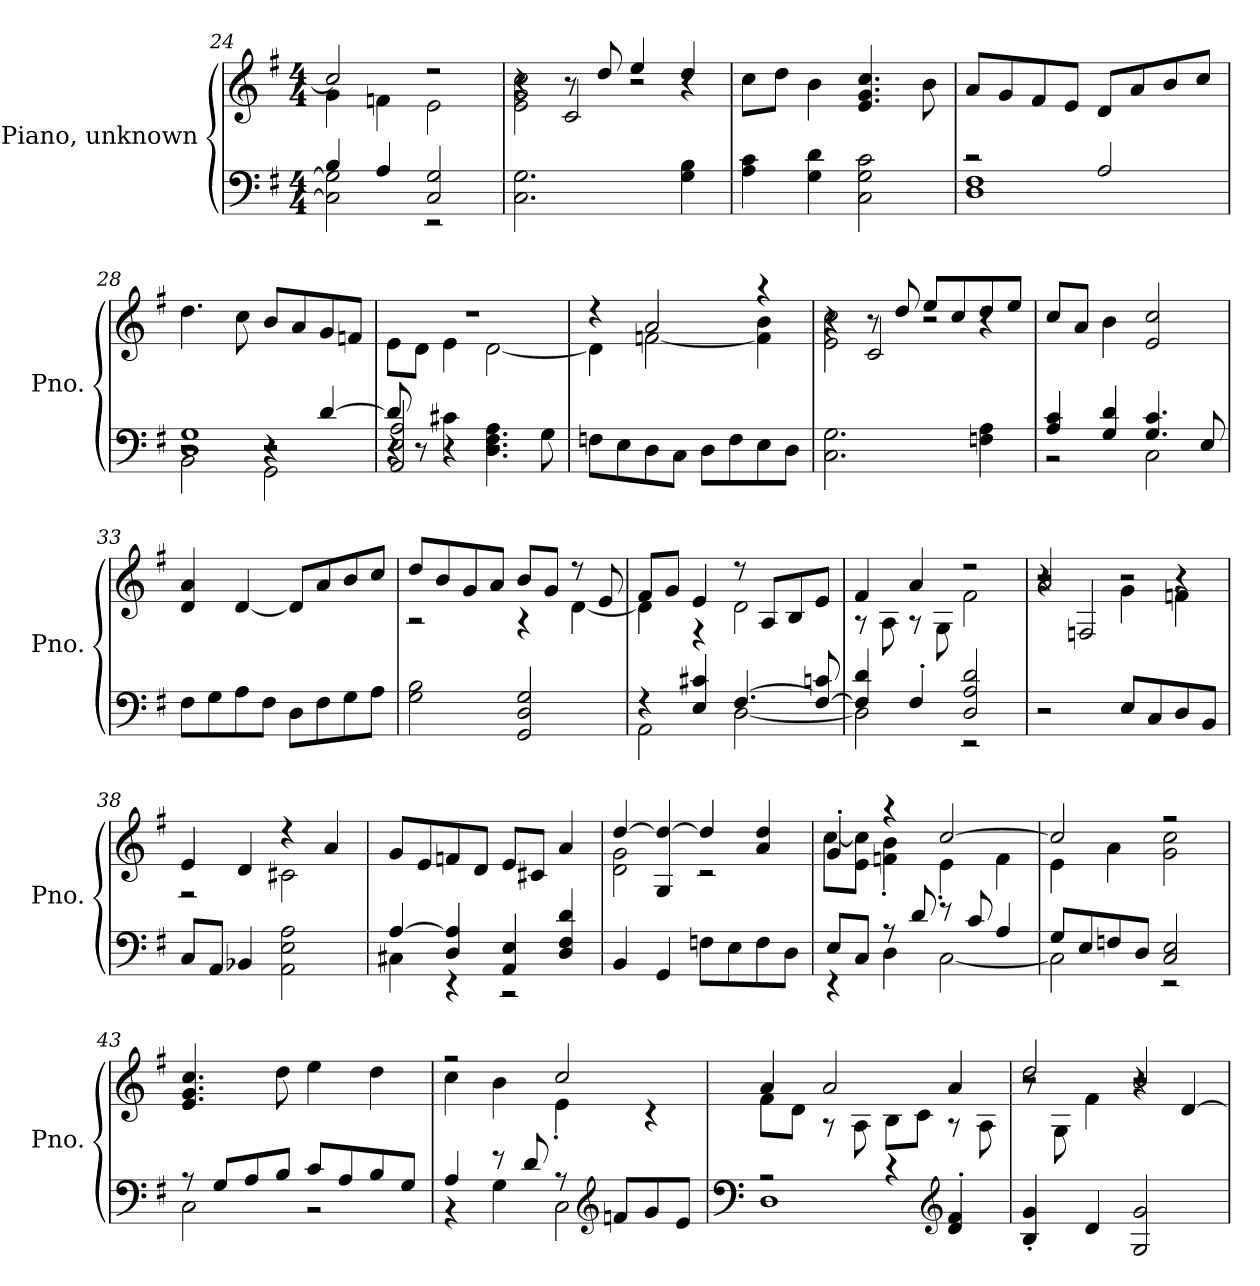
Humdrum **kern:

**kern	**kern
*part1	*part1
*staff2	*staff1
*I"Piano, unknown	*
*I'Pno.	*
*clefF4	*clefG2
*k[f#]	*k[f#]
*M4/4	*M4/4
=24	=24
*^	*^
4B/	2C\] 2G\]	2cc/]	4g\
4A/	.	.	4fn\
2C/ 2G/	2r	2r	2e\
*v	*v	*	*
=25	=25	=25
*	*	*^
2.C\ 2.G\	4r	2e\ 2g\ 2cc\	4r
.	8r	.	2c/
.	8dd/	.	.
.	4ee/	2r	.
4G\ 4B\	4dd/	.	4r
*	*v	*v	*v
=26	=26
4A\ 4c\	8cc\L
.	8dd\J
4G\ 4d\	4b\
2C\ 2G\ 2c\	4.e/ 4.g/ 4.cc/
.	8b\
=27	=27
*^	*
2r	1D 1F#	8a/L
.	.	8g/
.	.	8f#/
.	.	8e/J
2A/	.	8d/L
.	.	8a/
.	.	8b/
.	.	8cc/J
=28	=28	=28
*^	*^	*
2r	2BB\	1D 1G	2r	4.dd\
.	.	.	.	8cc\
4r	2r	.	2GG\	8b/L
.	.	.	.	8a/
[4d/	.	.	.	8g/
.	.	.	.	8fn/J
*	*	*v	*v	*
!!LO:LB:g=z
=29	=29	=29	=29
*	*	*	*^
8d/]	4r	2AA/ 2E/ 2A/	1r	8e\L
8r	.	.	.	8d\J
4r	4c#X\	.	.	4e\
2r	4.D\ 4.F#\ 4.A\	2r	.	[2d\
.	8G\	.	.	.
*v	*v	*v	*	*
=30	=30	=30
8Fn\L	4r	4d\]
8E\	.	.
8D\	2a/	[2fn\
8C\J	.	.
8D\L	.	.
8F\	.	.
8E\	4r	4f\] 4b\
8D\J	.	.
=31	=31	=31
*	*	*^
2.C\ 2.G\	4r	2e\ 2cc\	4r
.	8r	.	2c/
.	8dd/	.	.
.	8ee/L	2r	.
.	8cc/	.	.
4Fn\ 4A\	8dd/	.	4r
.	8ee/J	.	.
*	*v	*v	*v
=32	=32
*^	*
4A/ 4c/	2r	8cc/L
.	.	8a/J
4G/ 4d/	.	4b\
4.G/ 4.c/	2C\	2e/ 2cc/
8E/	.	.
*v	*v	*
=33	=33
8F#\L	4d/ 4a/
8G\	.
8A\	[4d/
8F#\J	.
8D\L	8d/L]
8F#\	8a/
8G\	8b/
8A\J	8cc/J
!!LO:PB:g=z
=34	=34
*	*^
2G\ 2B\	8dd/L	2r
.	8b/	.
.	8g/	.
.	8a/J	.
2GG/ 2D/ 2G/	8b/L	4r
.	8g/J	.
.	8r	[4d\
.	8e/	.
=35	=35	=35
*^	*	*
4r	2AA\	8f#/L	4d\]
.	.	8g/J	.
4E/ 4c#X/	.	4e/	4r
[4.F#/	[2D\	8r	2d\
.	.	8A/L	.
.	.	8B/	.
8F#/_ 8cn/	.	8e/J	.
=36	=36	=36	=36
4F#/] 4d/	2D\]	4f#/	8r
.	.	.	8A\
4F#'/	.	4a/	8r
.	.	.	8G\
2D/ 2A/ 2d/	2r	2r	2f#\
*v	*v	*	*
=37	=37	=37
*	*	*^
2r	2a/	2r	4r
.	.	.	2Fn/
8E/L	2r	4g\	.
8C/	.	.	.
8D/	.	4fn\	4r
8BB/J	.	.	.
*	*	*v	*v
=38	=38	=38
8C/L	4e/	2r
8AA/J	.	.
4BB-X/	4d/	.
2AA\ 2E\ 2A\	4r	2c#X\
.	4a/	.
*	*v	*v
!!LO:LB:g=z
=39	=39
*^	*
[4A/	4C#X\	8g/L
.	.	8e/
4D/ 4A/]	4r	8fn/
.	.	8d/J
4AA/ 4E/	2r	8e/L
.	.	8c#X/J
4D/ 4F#/ 4d/	.	4a/
*v	*v	*
=40	=40
*	*^
4BB/	[4dd/	2d\ 2g\
4GG/	4G/ 4dd/_	.
8Fn\L	4dd/]	2r
8E\	.	.
8F\	4a/ 4dd/	.
8D\J	.	.
=41	=41	=41
*^	*	*
8E/L	4r	4g'/	[8cc\L
8C/J	.	.	8e\ 8cc\]J
8r	4D\	4r	4fn\' 4b\'
8d/	.	.	.
8r	[2C\	[2cc/	4e'\
8c/	.	.	.
4A/	.	.	4f\
=42	=42	=42	=42
8G/L	2C\]	2cc/]	4e\
8E/	.	.	.
8Fn/	.	.	4a\
8D/J	.	.	.
2C/ 2E/	2r	2r	2g\ 2cc\
*	*	*v	*v
=43	=43	=43
8r	2C\	4.e/ 4.g/ 4.cc/
8G/L	.	.
8A/	.	.
8B/J	.	8dd\
8c/L	2r	4ee\
8A/	.	.
8B/	.	4dd\
8G/J	.	.
!!LO:LB:g=z
=44	=44	=44
*	*	*^
4A/	4r	2r	4cc\
8r	4G\	.	4b\
8d/	.	.	.
8r	2C\	2cc/	4e'\
*clefG2	*	*	*
8fn/L	.	.	.
8g/	.	.	4r
8e/J	.	.	.
=45	=45	=45	=45
*clefF4	*	*	*
2r	1D	4a/	8f#\L
.	.	.	8d\J
.	.	2a/	8r
.	.	.	8A\
4r	.	.	8B\L
.	.	.	8c\J
*clefG2	*	*	*
4d/' 4f#/'	.	4a/	8r
.	.	.	8A\
*v	*v	*	*
=46	=46	=46
*	*	*^
4B/' 4g/'	2dd/	8r	2r
.	.	8G\	.
4d/	.	4f#\	.
2G/ 2g/	2b/	2r	4r
.	.	.	[4d/
*	*v	*v	*v
=	=
*-	*-
